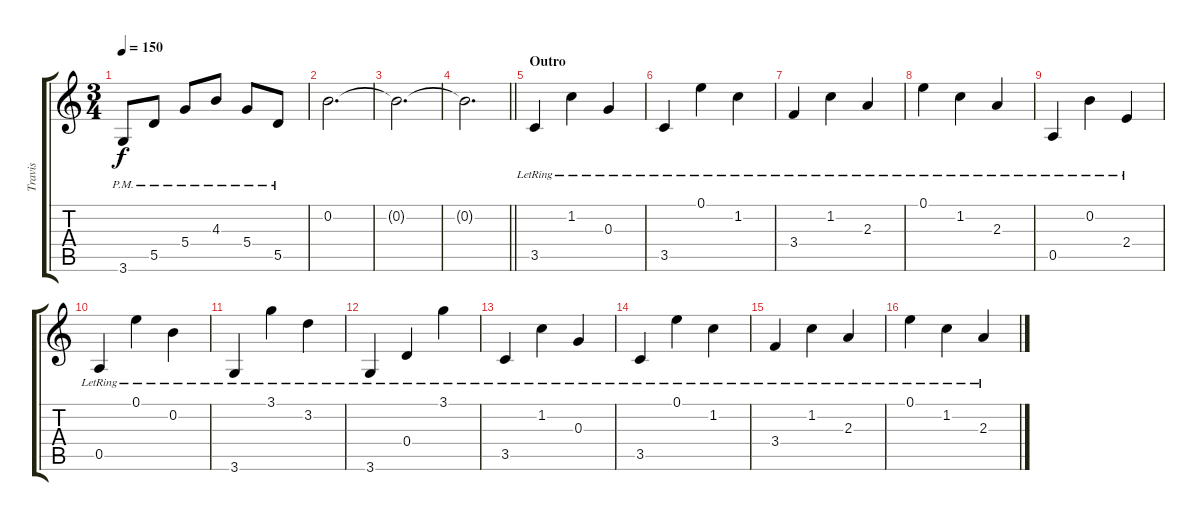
\track ("Travis" "Travis") {instrument acousticguitarsteel}
\staff {score tabs}
\tuning (E4 B3 G3 D3 A2 E2) {hide}
\ts (3 4)
\tempo 150
\clef g2
\ks c
3.6{pm}.8{dy f} 5.5{pm}.8 5.4{pm}.8 4.3{pm}.8 5.4{pm}.8 5.5{pm}.8 |
0.2.2{d} |
0.2{t}.2{d} |
\barLineRight lightlight
0.2{t}.2{d} |
\section ("" "Outro")
3.5{lr}.4 1.2{lr}.4 0.3{lr}.4 |
3.5{lr}.4 0.1{lr}.4 1.2{lr}.4 |
3.4{lr}.4 1.2{lr}.4 2.3{lr}.4 |
0.1{lr}.4 1.2{lr}.4 2.3{lr}.4 |
0.5{lr}.4 0.2{lr}.4 2.4{lr}.4 |
0.5{lr}.4 0.1{lr}.4 0.2{lr}.4 |
3.6{lr}.4 3.1{lr}.4 3.2{lr}.4 |
3.6{lr}.4 0.4{lr}.4 3.1{lr}.4 |
3.5{lr}.4 1.2{lr}.4 0.3{lr}.4 |
3.5{lr}.4 0.1{lr}.4 1.2{lr}.4 |
3.4{lr}.4 1.2{lr}.4 2.3{lr}.4 |
0.1{lr}.4 1.2{lr}.4 2.3{lr}.4
